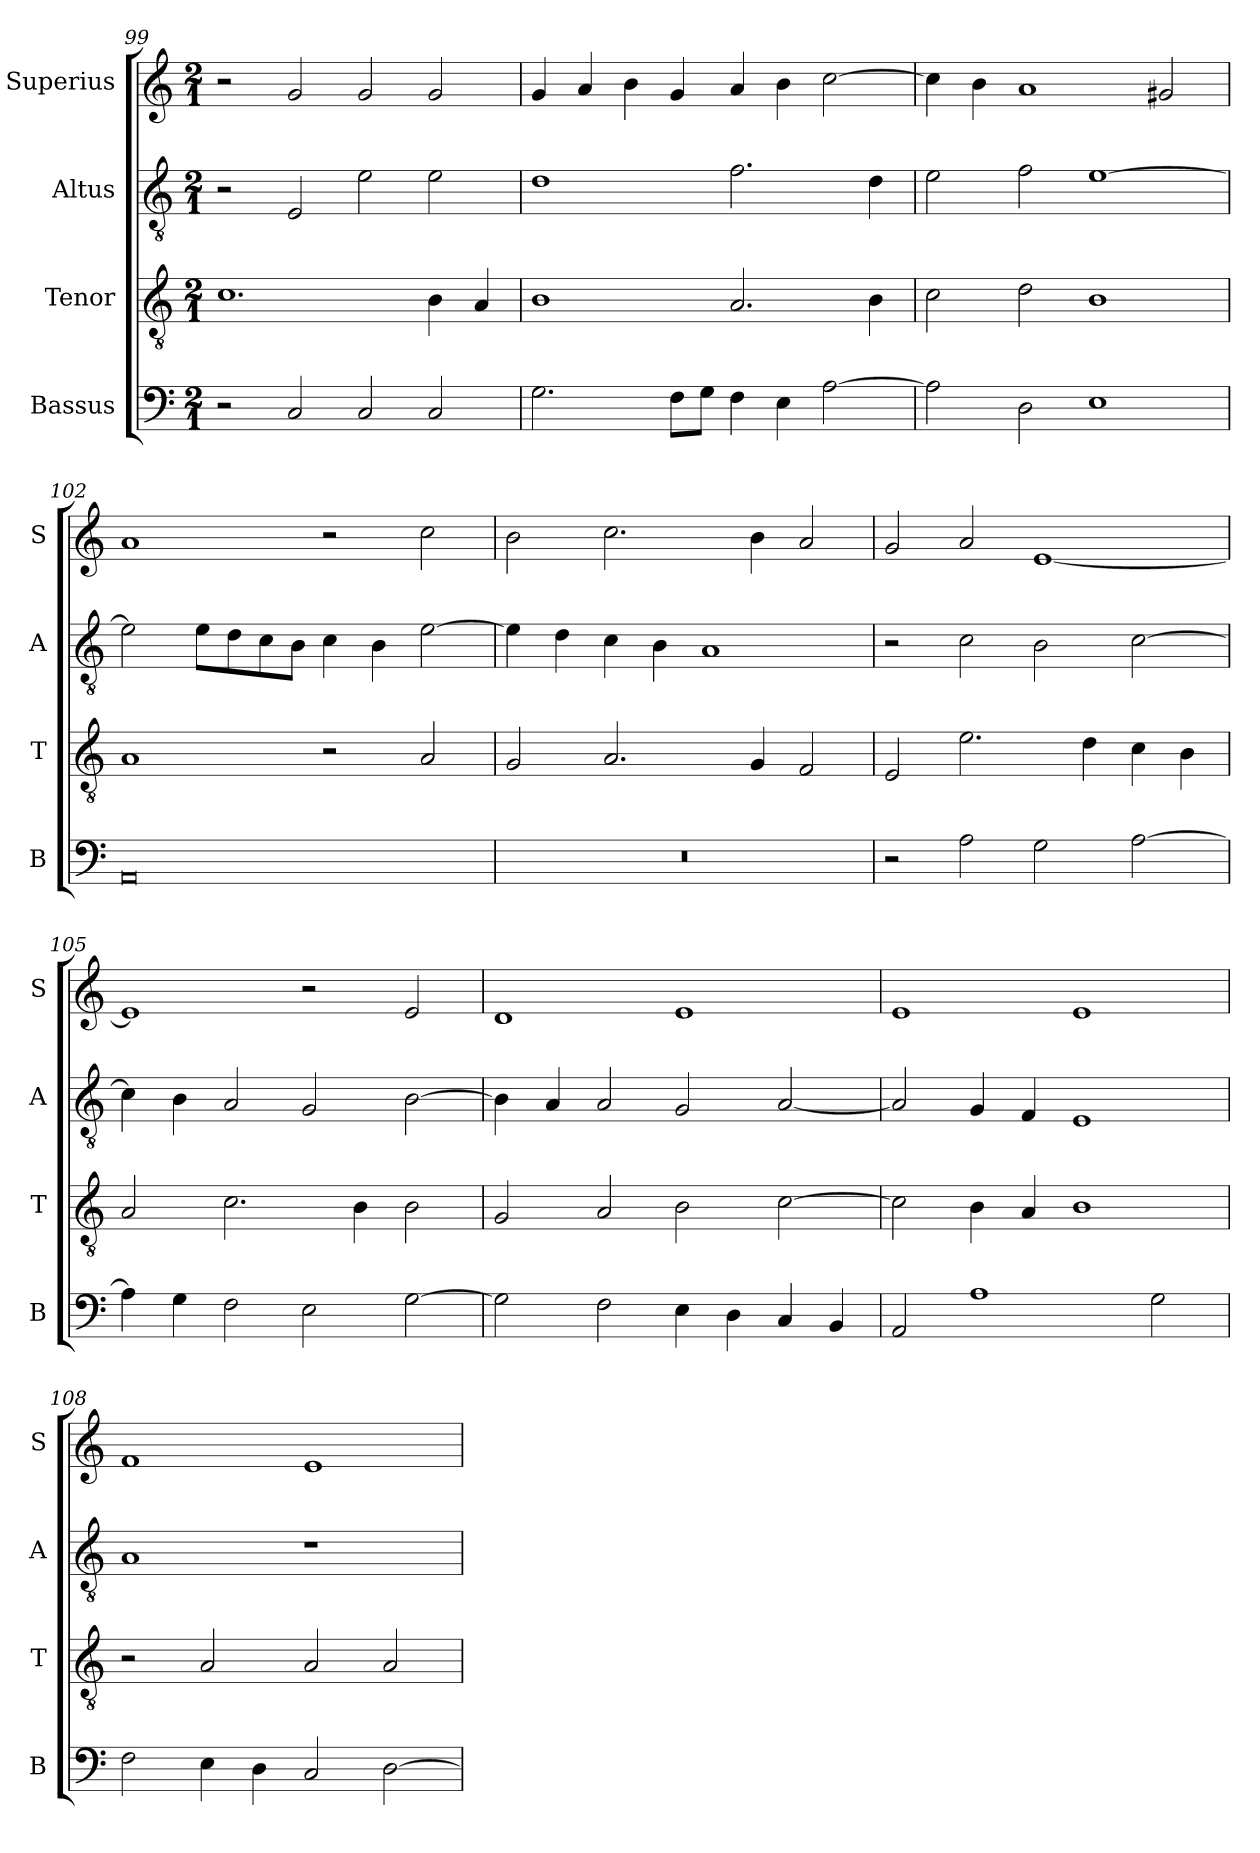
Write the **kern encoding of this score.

**kern	**kern	**kern	**kern
*part4	*part3	*part2	*part1
*staff4	*staff3	*staff2	*staff1
*I"Bassus	*I"Tenor	*I"Altus	*I"Superius
*I'B	*I'T	*I'A	*I'S
*clefF4	*clefGv2	*clefGv2	*clefG2
*k[]	*k[]	*k[]	*k[]
*C:	*C:	*C:	*C:
*M2/1	*M2/1	*M2/1	*M2/1
=99	=99	=99	=99
2r	1.c	2r	2r
2C	.	2E	2g
2C	.	2e	2g
2C	4B	2e	2g
.	4A	.	.
=100	=100	=100	=100
2.G	1B	1d	4g
.	.	.	4a
.	.	.	4b
8FL	.	.	4g
8GJ	.	.	.
4F	2.A	2.f	4a
4E	.	.	4b
[2A	.	.	[2cc
.	4B	4d	.
=101	=101	=101	=101
2A]	2c	2e	4cc]
.	.	.	4b
2D	2d	2f	1a
1E	1B	[1e	.
.	.	.	2g#X
=102	=102	=102	=102
0AA	1A	2e]	1a
.	.	8eL	.
.	.	8d	.
.	.	8c	.
.	.	8BJ	.
.	2r	4c	2r
.	.	4B	.
.	2A	[2e	2cc
=103	=103	=103	=103
0r	2G	4e]	2b
.	.	4d	.
.	2.A	4c	2.cc
.	.	4B	.
.	.	1A	.
.	4G	.	4b
.	2F	.	2a
=104	=104	=104	=104
2r	2E	2r	2g
2A	2.e	2c	2a
2G	.	2B	[1e
.	4d	.	.
[2A	4c	[2c	.
.	4B	.	.
=105	=105	=105	=105
4A]	2A	4c]	1e]
4G	.	4B	.
2F	2.c	2A	.
2E	.	2G	2r
.	4B	.	.
[2G	2B	[2B	2e
=106	=106	=106	=106
2G]	2G	4B]	1d
.	.	4A	.
2F	2A	2A	.
4E	2B	2G	1e
4D	.	.	.
4C	[2c	[2A	.
4BB	.	.	.
=107	=107	=107	=107
2AA	2c]	2A]	1e
1A	4B	4G	.
.	4A	4F	.
.	1B	1E	1e
2G	.	.	.
=108	=108	=108	=108
2F	2r	1A	1f
4E	2A	.	.
4D	.	.	.
2C	2A	1r	1e
[2D	2A	.	.
=	=	=	=
*-	*-	*-	*-
